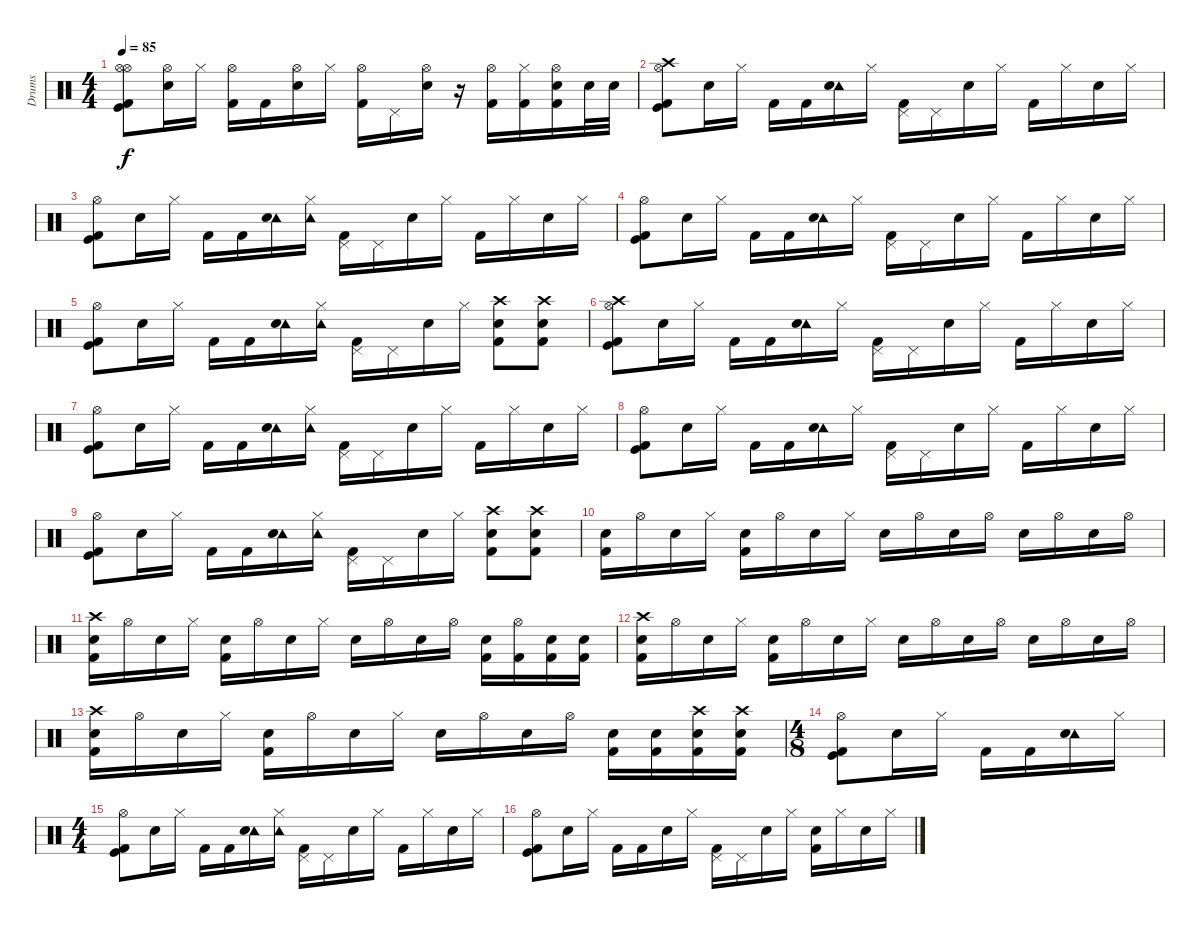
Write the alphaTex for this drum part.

\track ("Drums" "Drums") {instrument percussion}
\staff {score}
\articulation defaults
\ts (4 4)
\tempo 85
\clef neutral
\ks c
("Hi-Hat (open)" "Hi-Hat (open)" "Kick (hit) 2" "Kick (hit)").8{dy f} ("Hi-Hat (open)" "Snare (hit) 2").16 "Hi-Hat (closed)".16 ("Hi-Hat (open)" "Kick (hit) 2").16 "Kick (hit) 2".16 ("Hi-Hat (open)" "Snare (hit) 2").16 "Hi-Hat (closed)".16 ("Hi-Hat (open)" "Kick (hit) 2").16 "Pedal Hi-Hat (hit)".16 ("Hi-Hat (open)" "Snare (hit) 2").16 r.16 ("Hi-Hat (open)" "Kick (hit) 2").16 ("Hi-Hat (closed)" "Kick (hit) 2").16 ("Hi-Hat (open)" "Snare (hit) 2" "Kick (hit) 2").16 "Snare (hit) 2".32 "Snare (hit) 2".32 |
("Crash high (hit)" "Hi-Hat (open)" "Kick (hit) 2" "Kick (hit)").8 "Snare (hit) 2".16 "Hi-Hat (closed)".16 "Kick (hit) 2".16 "Kick (hit) 2".16 ("Tambourine (hit)" "Snare (hit) 2").16 "Hi-Hat (closed)".16 ("Pedal Hi-Hat (hit)" "Kick (hit) 2").16 "Pedal Hi-Hat (hit)".16 "Snare (hit) 2".16 "Hi-Hat (closed)".16 "Kick (hit) 2".16 "Hi-Hat (closed)".16 "Snare (hit) 2".16 "Hi-Hat (closed)".16 |
("Hi-Hat (open)" "Kick (hit) 2" "Kick (hit)").8 "Snare (hit) 2".16 "Hi-Hat (closed)".16 "Kick (hit) 2".16 "Kick (hit) 2".16 ("Tambourine (hit)" "Snare (hit) 2").16 ("Tambourine (hit)" "Hi-Hat (closed)").16 ("Pedal Hi-Hat (hit)" "Kick (hit) 2").16 "Pedal Hi-Hat (hit)".16 "Snare (hit) 2".16 "Hi-Hat (closed)".16 "Kick (hit) 2".16 "Hi-Hat (closed)".16 "Snare (hit) 2".16 "Hi-Hat (closed)".16 |
("Hi-Hat (open)" "Kick (hit) 2" "Kick (hit)").8 "Snare (hit) 2".16 "Hi-Hat (closed)".16 "Kick (hit) 2".16 "Kick (hit) 2".16 ("Tambourine (hit)" "Snare (hit) 2").16 "Hi-Hat (closed)".16 ("Pedal Hi-Hat (hit)" "Kick (hit) 2").16 "Pedal Hi-Hat (hit)".16 "Snare (hit) 2".16 "Hi-Hat (closed)".16 "Kick (hit) 2".16 "Hi-Hat (closed)".16 "Snare (hit) 2".16 "Hi-Hat (closed)".16 |
("Hi-Hat (open)" "Kick (hit) 2" "Kick (hit)").8 "Snare (hit) 2".16 "Hi-Hat (closed)".16 "Kick (hit) 2".16 "Kick (hit) 2".16 ("Tambourine (hit)" "Snare (hit) 2").16 ("Tambourine (hit)" "Hi-Hat (closed)").16 ("Pedal Hi-Hat (hit)" "Kick (hit) 2").16 "Pedal Hi-Hat (hit)".16 "Snare (hit) 2".16 "Hi-Hat (closed)".16 ("Crash high (hit)" "Snare (hit) 2" "Kick (hit) 2").8 ("Crash high (hit)" "Snare (hit) 2" "Kick (hit) 2").8 |
("Crash high (hit)" "Hi-Hat (open)" "Kick (hit) 2" "Kick (hit)").8 "Snare (hit) 2".16 "Hi-Hat (closed)".16 "Kick (hit) 2".16 "Kick (hit) 2".16 ("Tambourine (hit)" "Snare (hit) 2").16 "Hi-Hat (closed)".16 ("Pedal Hi-Hat (hit)" "Kick (hit) 2").16 "Pedal Hi-Hat (hit)".16 "Snare (hit) 2".16 "Hi-Hat (closed)".16 "Kick (hit) 2".16 "Hi-Hat (closed)".16 "Snare (hit) 2".16 "Hi-Hat (closed)".16 |
("Hi-Hat (open)" "Kick (hit) 2" "Kick (hit)").8 "Snare (hit) 2".16 "Hi-Hat (closed)".16 "Kick (hit) 2".16 "Kick (hit) 2".16 ("Tambourine (hit)" "Snare (hit) 2").16 ("Tambourine (hit)" "Hi-Hat (closed)").16 ("Pedal Hi-Hat (hit)" "Kick (hit) 2").16 "Pedal Hi-Hat (hit)".16 "Snare (hit) 2".16 "Hi-Hat (closed)".16 "Kick (hit) 2".16 "Hi-Hat (closed)".16 "Snare (hit) 2".16 "Hi-Hat (closed)".16 |
("Hi-Hat (open)" "Kick (hit) 2" "Kick (hit)").8 "Snare (hit) 2".16 "Hi-Hat (closed)".16 "Kick (hit) 2".16 "Kick (hit) 2".16 ("Tambourine (hit)" "Snare (hit) 2").16 "Hi-Hat (closed)".16 ("Pedal Hi-Hat (hit)" "Kick (hit) 2").16 "Pedal Hi-Hat (hit)".16 "Snare (hit) 2".16 "Hi-Hat (closed)".16 "Kick (hit) 2".16 "Hi-Hat (closed)".16 "Snare (hit) 2".16 "Hi-Hat (closed)".16 |
("Hi-Hat (open)" "Kick (hit) 2" "Kick (hit)").8 "Snare (hit) 2".16 "Hi-Hat (closed)".16 "Kick (hit) 2".16 "Kick (hit) 2".16 ("Tambourine (hit)" "Snare (hit) 2").16 ("Tambourine (hit)" "Hi-Hat (closed)").16 ("Pedal Hi-Hat (hit)" "Kick (hit) 2").16 "Pedal Hi-Hat (hit)".16 "Snare (hit) 2".16 "Hi-Hat (closed)".16 ("Crash high (hit)" "Snare (hit) 2" "Kick (hit) 2").8 ("Crash high (hit)" "Snare (hit) 2" "Kick (hit) 2").8 |
("Snare (hit) 2" "Kick (hit) 2").16 "Hi-Hat (open)".16 "Snare (hit) 2".16 "Hi-Hat (closed)".16 ("Snare (hit) 2" "Kick (hit) 2").16 "Hi-Hat (open)".16 "Snare (hit) 2".16 "Hi-Hat (closed)".16 "Snare (hit) 2".16 "Hi-Hat (open)".16 "Snare (hit) 2".16 "Hi-Hat (open)".16 "Snare (hit) 2".16 "Hi-Hat (open)".16 "Snare (hit) 2".16 "Hi-Hat (open)".16 |
("Crash high (hit)" "Snare (hit) 2" "Kick (hit) 2").16 "Hi-Hat (open)".16 "Snare (hit) 2".16 "Hi-Hat (closed)".16 ("Snare (hit) 2" "Kick (hit) 2").16 "Hi-Hat (open)".16 "Snare (hit) 2".16 "Hi-Hat (closed)".16 "Snare (hit) 2".16 "Hi-Hat (open)".16 "Snare (hit) 2".16 "Hi-Hat (open)".16 ("Snare (hit) 2" "Kick (hit) 2").16 ("Hi-Hat (open)" "Kick (hit) 2").16 ("Snare (hit) 2" "Kick (hit) 2").16 ("Snare (hit) 2" "Kick (hit) 2").16 |
("Crash high (hit)" "Snare (hit) 2" "Kick (hit) 2").16 "Hi-Hat (open)".16 "Snare (hit) 2".16 "Hi-Hat (closed)".16 ("Snare (hit) 2" "Kick (hit) 2").16 "Hi-Hat (open)".16 "Snare (hit) 2".16 "Hi-Hat (closed)".16 "Snare (hit) 2".16 "Hi-Hat (open)".16 "Snare (hit) 2".16 "Hi-Hat (open)".16 "Snare (hit) 2".16 "Hi-Hat (open)".16 "Snare (hit) 2".16 "Hi-Hat (open)".16 |
("Crash high (hit)" "Snare (hit) 2" "Kick (hit) 2").16 "Hi-Hat (open)".16 "Snare (hit) 2".16 "Hi-Hat (closed)".16 ("Snare (hit) 2" "Kick (hit) 2").16 "Hi-Hat (open)".16 "Snare (hit) 2".16 "Hi-Hat (closed)".16 "Snare (hit) 2".16 "Hi-Hat (open)".16 "Snare (hit) 2".16 "Hi-Hat (open)".16 ("Snare (hit) 2" "Kick (hit) 2").16 ("Snare (hit) 2" "Kick (hit) 2").16 ("Crash high (hit)" "Snare (hit) 2" "Kick (hit) 2").16 ("Crash high (hit)" "Snare (hit) 2" "Kick (hit) 2").16 |
\ts (4 8)
("Hi-Hat (open)" "Kick (hit) 2" "Kick (hit)").8 "Snare (hit) 2".16 "Hi-Hat (closed)".16 "Kick (hit) 2".16 "Kick (hit) 2".16 ("Tambourine (hit)" "Snare (hit) 2").16 "Hi-Hat (closed)".16 |
\ts (4 4)
("Hi-Hat (open)" "Kick (hit) 2" "Kick (hit)").8 "Snare (hit) 2".16 "Hi-Hat (closed)".16 "Kick (hit) 2".16 "Kick (hit) 2".16 ("Tambourine (hit)" "Snare (hit) 2").16 ("Tambourine (hit)" "Hi-Hat (closed)").16 ("Pedal Hi-Hat (hit)" "Kick (hit) 2").16 "Pedal Hi-Hat (hit)".16 "Snare (hit) 2".16 "Hi-Hat (closed)".16 "Kick (hit) 2".16 "Hi-Hat (closed)".16 "Snare (hit) 2".16 "Hi-Hat (closed)".16 |
("Hi-Hat (open)" "Kick (hit) 2" "Kick (hit)").8 "Snare (hit) 2".16 "Hi-Hat (closed)".16 "Kick (hit) 2".16 "Kick (hit) 2".16 "Snare (hit) 2".16 "Hi-Hat (closed)".16 ("Pedal Hi-Hat (hit)" "Kick (hit) 2").16 "Pedal Hi-Hat (hit)".16 "Snare (hit) 2".16 "Hi-Hat (closed)".16 ("Snare (hit) 2" "Kick (hit) 2").16 "Hi-Hat (closed)".16 "Snare (hit) 2".16 "Hi-Hat (closed)".16
